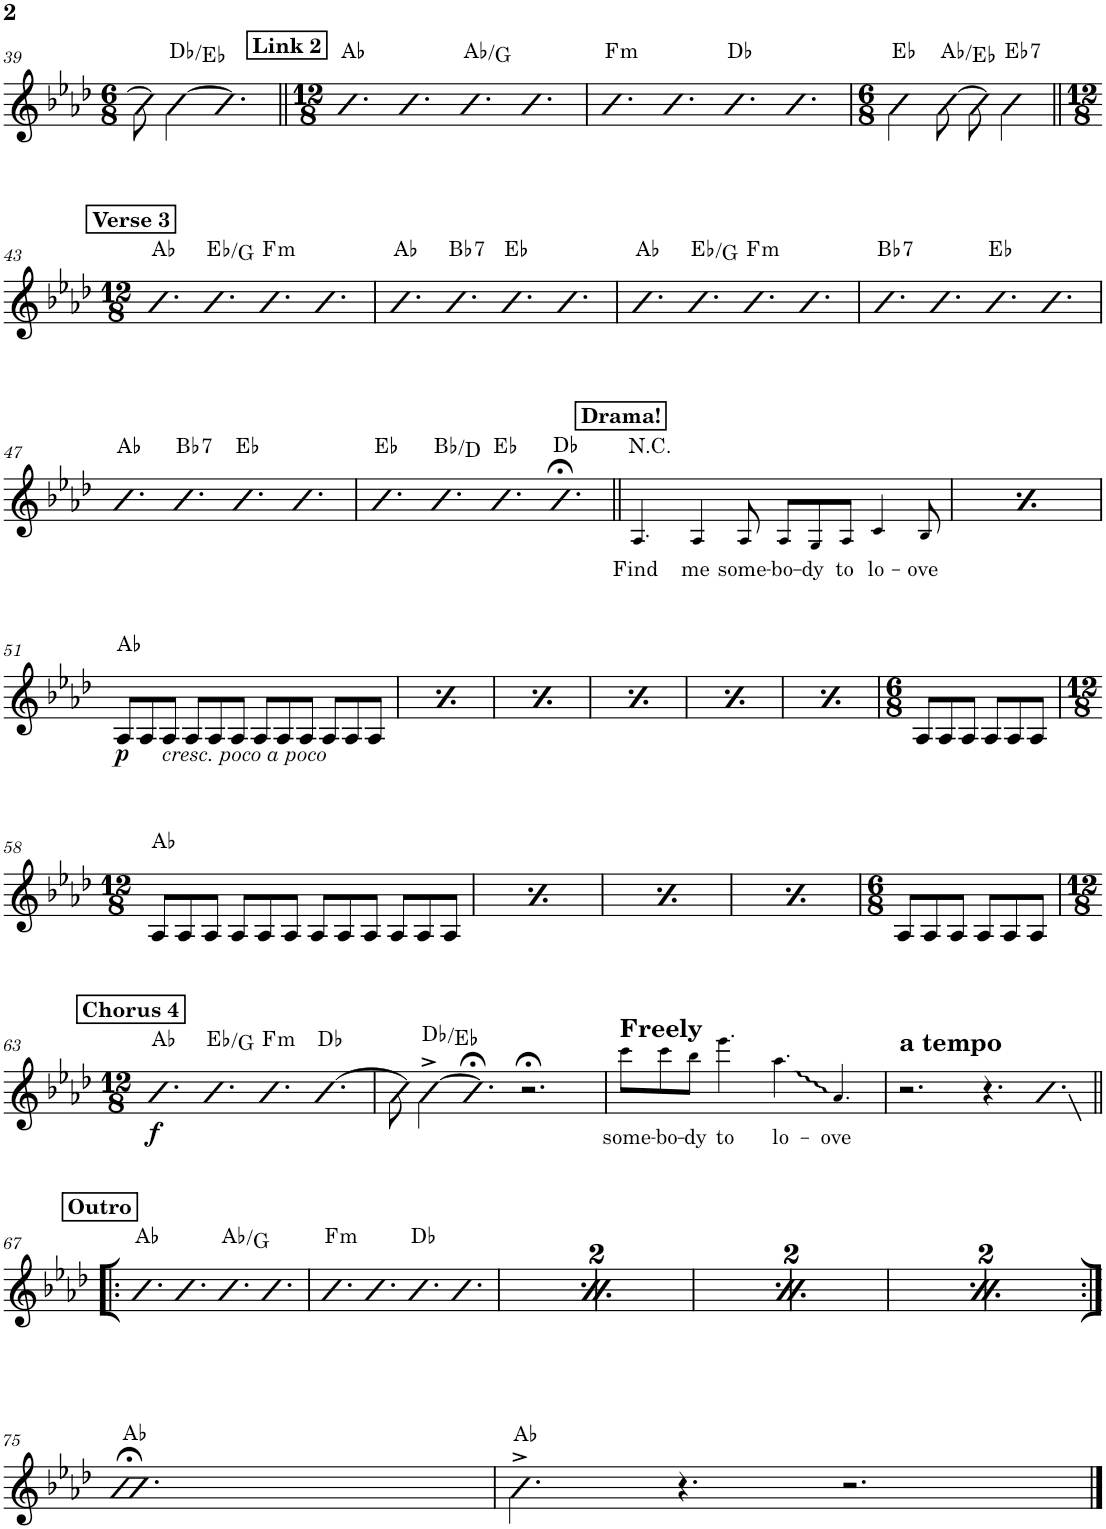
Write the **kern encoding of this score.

**kern	**text	**dynam	**harte
*part1	*part1	*part1	*part1
*staff1	*staff1	*staff1	*
*I"Piano	*	*	*
*I'Pno.	*	*	*
!!LO:PB:g=z
*clefG2	*	*	*
*k[b-e-a-d-]	*	*	*
*M6/8	*	*	*
=39	=39	=39	=39
!	!	!	!LO:H:kt=N.C.
8b-\]	.	.	N
[4b-\	.	.	Db:maj/2
4.b-]	.	.	.
!!LO:REH:place=s1:a:B:cj:t=Link 2
=40||	=40||	=40||	=40||
*M12/8	*	*	*
4.b-	.	.	Ab:maj
4.b-	.	.	.
4.b-	.	.	Ab:maj/7
4.b-	.	.	.
=41	=41	=41	=41
!	!	!	!LO:H:kt=m
4.b-	.	.	F:min
4.b-	.	.	.
4.b-	.	.	Db:maj
4.b-	.	.	.
=42	=42	=42	=42
*M6/8	*	*	*
4b-\	.	.	Eb:maj
[8b-\	.	.	Ab:maj/5
8b-\]	.	.	.
!	!	!	!LO:H:kt=7
4b-\	.	.	Eb:7
!!LO:LB:g=z
!!LO:REH:place=s1:a:B:cj:t=Verse 3
=43||	=43||	=43||	=43||
*M12/8	*	*	*
4.b-	.	.	Ab:maj
4.b-	.	.	Eb:maj/3
!	!	!	!LO:H:kt=m
4.b-	.	.	F:min
4.b-	.	.	.
=44	=44	=44	=44
4.b-	.	.	Ab:maj
!	!	!	!LO:H:kt=7
4.b-	.	.	Bb:7
4.b-	.	.	Eb:maj
4.b-	.	.	.
=45	=45	=45	=45
4.b-	.	.	Ab:maj
4.b-	.	.	Eb:maj/3
!	!	!	!LO:H:kt=m
4.b-	.	.	F:min
4.b-	.	.	.
=46	=46	=46	=46
!	!	!	!LO:H:kt=7
4.b-	.	.	Bb:7
4.b-	.	.	.
4.b-	.	.	Eb:maj
4.b-	.	.	.
!!LO:LB:g=z
=47	=47	=47	=47
4.b-	.	.	Ab:maj
!	!	!	!LO:H:kt=7
4.b-	.	.	Bb:7
4.b-	.	.	Eb:maj
4.b-	.	.	.
=48	=48	=48	=48
4.b-	.	.	Eb:maj
4.b-	.	.	Bb:maj/3
4.b-	.	.	Eb:maj
4.b-;<	.	.	Db:maj
!!LO:REH:place=s1:a:B:cj:t=Drama!
=49||	=49||	=49||	=49||
!	!LO:LY:b	!	!LO:H:kt=N.C.
4.A-!/	Find	.	N
!	!LO:LY:b	!	!
4A-!/	me	.	.
!	!LO:LY:b	!	!
8A-!/	some-	.	.
!	!LO:LY:b	!	!
8A-!/L	-bo-	.	.
!	!LO:LY:b	!	!
8G!/	-dy	.	.
!	!LO:LY:b	!	!
8A-!/J	to	.	.
!	!LO:LY:b	!	!
4c!/	lo-	.	.
!	!LO:LY:b	!	!
8B-!/	-ove	.	.
!!LO:REH:place=s1:a:B:cj:t=Drama!
=50	=50	=50	=50
!	!LO:LY:b	!	!LO:H:kt=N.C.
4.A-!/	Find	.	N
!	!LO:LY:b	!	!
4A-!/	me	.	.
!	!LO:LY:b	!	!
8A-!/	some-	.	.
!	!LO:LY:b	!	!
8A-!/L	-bo-	.	.
!	!LO:LY:b	!	!
8G!/	-dy	.	.
!	!LO:LY:b	!	!
8A-!/J	to	.	.
!	!LO:LY:b	!	!
4c!/	lo-	.	.
!	!LO:LY:b	!	!
8B-!/	-ove	.	.
!!LO:LB:g=z
=51	=51	=51	=51
!	!	!LO:DY:b	!
8A-/L	.	p	Ab:maj
8A-/	.	.	.
!LO:TX:b:i:t=cresc. poco a poco	!	!	!
8A-/J	.	.	.
8A-/L	.	.	.
8A-/	.	.	.
8A-/J	.	.	.
8A-/L	.	.	.
8A-/	.	.	.
8A-/J	.	.	.
8A-/L	.	.	.
8A-/	.	.	.
8A-/J	.	.	.
=52	=52	=52	=52
!	!	!LO:DY:b	!
8A-/L	.	p	Ab:maj
8A-/	.	.	.
!LO:TX:b:i:t=cresc. poco a poco	!	!	!
8A-/J	.	.	.
8A-/L	.	.	.
8A-/	.	.	.
8A-/J	.	.	.
8A-/L	.	.	.
8A-/	.	.	.
8A-/J	.	.	.
8A-/L	.	.	.
8A-/	.	.	.
8A-/J	.	.	.
=53	=53	=53	=53
!	!	!LO:DY:b	!
8A-/L	.	p	Ab:maj
8A-/	.	.	.
!LO:TX:b:i:t=cresc. poco a poco	!	!	!
8A-/J	.	.	.
8A-/L	.	.	.
8A-/	.	.	.
8A-/J	.	.	.
8A-/L	.	.	.
8A-/	.	.	.
8A-/J	.	.	.
8A-/L	.	.	.
8A-/	.	.	.
8A-/J	.	.	.
=54	=54	=54	=54
!	!	!LO:DY:b	!
8A-/L	.	p	Ab:maj
8A-/	.	.	.
!LO:TX:b:i:t=cresc. poco a poco	!	!	!
8A-/J	.	.	.
8A-/L	.	.	.
8A-/	.	.	.
8A-/J	.	.	.
8A-/L	.	.	.
8A-/	.	.	.
8A-/J	.	.	.
8A-/L	.	.	.
8A-/	.	.	.
8A-/J	.	.	.
=55	=55	=55	=55
!	!	!LO:DY:b	!
8A-/L	.	p	Ab:maj
8A-/	.	.	.
!LO:TX:b:i:t=cresc. poco a poco	!	!	!
8A-/J	.	.	.
8A-/L	.	.	.
8A-/	.	.	.
8A-/J	.	.	.
8A-/L	.	.	.
8A-/	.	.	.
8A-/J	.	.	.
8A-/L	.	.	.
8A-/	.	.	.
8A-/J	.	.	.
=56	=56	=56	=56
!	!	!LO:DY:b	!
8A-/L	.	p	Ab:maj
8A-/	.	.	.
!LO:TX:b:i:t=cresc. poco a poco	!	!	!
8A-/J	.	.	.
8A-/L	.	.	.
8A-/	.	.	.
8A-/J	.	.	.
8A-/L	.	.	.
8A-/	.	.	.
8A-/J	.	.	.
8A-/L	.	.	.
8A-/	.	.	.
8A-/J	.	.	.
=57	=57	=57	=57
*M6/8	*	*	*
8A-/L	.	.	.
8A-/	.	.	.
8A-/J	.	.	.
8A-/L	.	.	.
8A-/	.	.	.
8A-/J	.	.	.
!!LO:LB:g=z
=58	=58	=58	=58
*M12/8	*	*	*
8A-/L	.	.	Ab:maj
8A-/	.	.	.
8A-/J	.	.	.
8A-/L	.	.	.
8A-/	.	.	.
8A-/J	.	.	.
8A-/L	.	.	.
8A-/	.	.	.
8A-/J	.	.	.
8A-/L	.	.	.
8A-/	.	.	.
8A-/J	.	.	.
=59	=59	=59	=59
8A-/L	.	.	Ab:maj
8A-/	.	.	.
8A-/J	.	.	.
8A-/L	.	.	.
8A-/	.	.	.
8A-/J	.	.	.
8A-/L	.	.	.
8A-/	.	.	.
8A-/J	.	.	.
8A-/L	.	.	.
8A-/	.	.	.
8A-/J	.	.	.
=60	=60	=60	=60
8A-/L	.	.	Ab:maj
8A-/	.	.	.
8A-/J	.	.	.
8A-/L	.	.	.
8A-/	.	.	.
8A-/J	.	.	.
8A-/L	.	.	.
8A-/	.	.	.
8A-/J	.	.	.
8A-/L	.	.	.
8A-/	.	.	.
8A-/J	.	.	.
=61	=61	=61	=61
8A-/L	.	.	Ab:maj
8A-/	.	.	.
8A-/J	.	.	.
8A-/L	.	.	.
8A-/	.	.	.
8A-/J	.	.	.
8A-/L	.	.	.
8A-/	.	.	.
8A-/J	.	.	.
8A-/L	.	.	.
8A-/	.	.	.
8A-/J	.	.	.
=62	=62	=62	=62
*M6/8	*	*	*
8A-/L	.	.	.
8A-/	.	.	.
8A-/J	.	.	.
8A-/L	.	.	.
8A-/	.	.	.
8A-/J	.	.	.
!!LO:LB:g=z
!!LO:REH:place=s1:a:B:cj:t=Chorus 4
=63	=63	=63	=63
*M12/8	*	*	*
!	!	!LO:DY:b	!
4.b-	.	f	Ab:maj
4.b-	.	.	Eb:maj/3
!	!	!	!LO:H:kt=m
4.b-	.	.	F:min
[4.b-	.	.	Db:maj
=64	=64	=64	=64
!	!	!	!LO:H:kt=N.C.
8b-\]	.	.	N
[4b-^\	.	.	Db:maj/2
4.b-;<]	.	.	.
2.r;<	.	.	.
=65	=65	=65	=65
!LO:TX:a:B:t=Freely	!	!	!
!	!LO:LY:b	!	!
8ccc!\L	some-	.	.
!	!LO:LY:b	!	!
8ccc!\	-bo-	.	.
!	!LO:LY:b	!	!
8bb-!\J	-dy	.	.
!	!LO:LY:b	!	!
4.eee-!\	to	.	.
!	!LO:LY:b	!	!
4.aa-!\	lo-	.	.
!	!LO:LY:b	!	!
4.a-!/	-ove	.	.
=66	=66	=66	=66
!LO:TX:a:B:t=a tempo	!	!	!
2.r	.	.	.
4.r	.	.	.
4.b-	.	.	.
!!LO:LB:g=z
!!LO:REH:place=s1:a:B:cj:t=Outro
=67!|:	=67!|:	=67!|:	=67!|:
4.b-	.	.	Ab:maj
4.b-	.	.	.
4.b-	.	.	Ab:maj/7
4.b-	.	.	.
=68	=68	=68	=68
!	!	!	!LO:H:kt=m
4.b-	.	.	F:min
4.b-	.	.	.
4.b-	.	.	Db:maj
4.b-	.	.	.
!!LO:REH:place=s1:a:B:cj:t=Outro
=69	=69	=69	=69
4.b-	.	.	Ab:maj
4.b-	.	.	.
4.b-	.	.	Ab:maj/7
4.b-	.	.	.
=70	=70	=70	=70
!	!	!	!LO:H:kt=m
4.b-	.	.	F:min
4.b-	.	.	.
4.b-	.	.	Db:maj
4.b-	.	.	.
!!LO:REH:place=s1:a:B:cj:t=Outro
=71	=71	=71	=71
4.b-	.	.	Ab:maj
4.b-	.	.	.
4.b-	.	.	Ab:maj/7
4.b-	.	.	.
=72	=72	=72	=72
!	!	!	!LO:H:kt=m
4.b-	.	.	F:min
4.b-	.	.	.
4.b-	.	.	Db:maj
4.b-	.	.	.
!!LO:REH:place=s1:a:B:cj:t=Outro
=73	=73	=73	=73
4.b-	.	.	Ab:maj
4.b-	.	.	.
4.b-	.	.	Ab:maj/7
4.b-	.	.	.
=74	=74	=74	=74
!	!	!	!LO:H:kt=m
4.b-	.	.	F:min
4.b-	.	.	.
4.b-	.	.	Db:maj
4.b-	.	.	.
!!LO:LB:g=z
=75:|!	=75:|!	=75:|!	=75:|!
1.b-;<	.	.	Ab:maj
=76	=76	=76	=76
4.b-^\	.	.	Ab:maj
4.r	.	.	.
2.r	.	.	.
==	==	==	==
*-	*-	*-	*-
